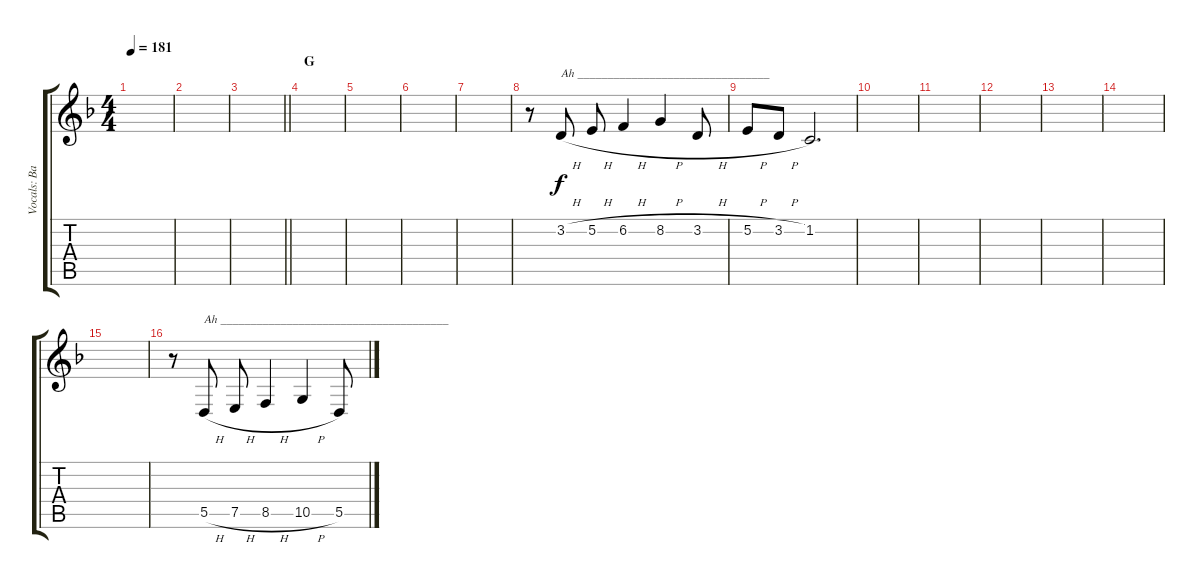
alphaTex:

\track ("Vocals: Back" "Vocals: Ba") {instrument choiraahs}
\staff {score tabs}
\tuning (E4 B3 G3 D3 A2 E2) {hide}
\ts (4 4)
\tempo 181
\clef g2
\ks f
|
|
\barLineRight lightlight
|
\section ("" "G")
|
|
|
|
r.8 3.2{h}.8{txt "Ah ________________________________"} 5.2{h}.8 6.2{h}.4 8.2{h}.4 3.2{h}.8 |
5.2{h}.8 3.2{h}.8 1.2.2{d} |
|
|
|
|
|
|
r.8 5.5{h}.8{txt "Ah ______________________________________"} 7.5{h}.8 8.5{h}.4 10.5{h}.4 5.5{h}.8
